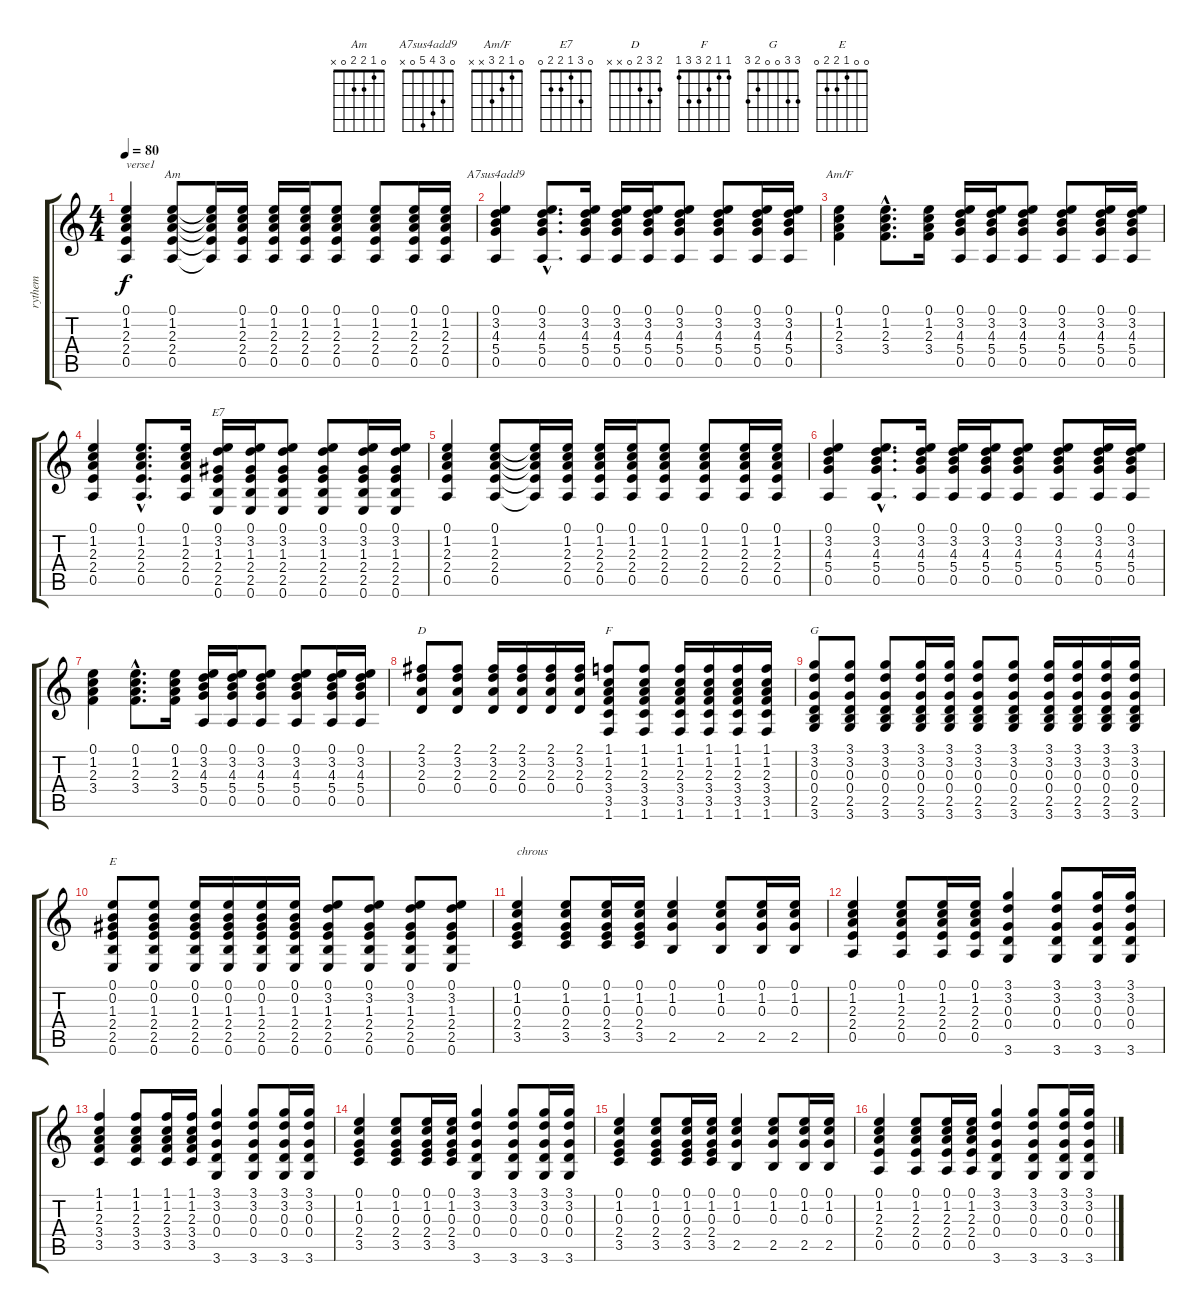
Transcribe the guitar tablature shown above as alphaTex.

\track ("rythem" "rythem") {instrument acousticguitarsteel}
\staff {score tabs}
\tuning (E4 B3 G3 D3 A2 E2) {hide}
\chord ("Am" 0 1 2 2 0 x)
\chord ("A7sus4add9" 0 3 4 5 0 x)
\chord ("Am/F" 0 1 2 3 x x)
\chord ("E7" 0 3 1 2 2 0)
\chord ("D" 2 3 2 0 x x)
\chord ("F" 1 1 2 3 3 1)
\chord ("G" 3 3 0 0 2 3)
\chord ("E" 0 0 1 2 2 0)
\ts (4 4)
\tempo 80
\clef g2
\ks c
(0.1 1.2 2.3 2.4 0.5).4{txt "verse1" dy f} (0.1 1.2 2.3 2.4 0.5).8{ch "Am"} (0.1{t} 1.2{t} 2.3{t} 2.4{t} 0.5{t}).16 (0.1 1.2 2.3 2.4 0.5).16 (0.1 1.2 2.3 2.4 0.5).16 (0.1 1.2 2.3 2.4 0.5).16 (0.1 1.2 2.3 2.4 0.5).8 (0.1 1.2 2.3 2.4 0.5).8 (0.1 1.2 2.3 2.4 0.5).16 (0.1 1.2 2.3 2.4 0.5).16 |
(0.1 3.2 4.3 5.4 0.5).4{ch "A7sus4add9"} (0.1{hac} 3.2{hac} 4.3{hac} 5.4{hac} 0.5{hac}).8{d} (0.1 3.2 4.3 5.4 0.5).16 (0.1 3.2 4.3 5.4 0.5).16 (0.1 3.2 4.3 5.4 0.5).16 (0.1 3.2 4.3 5.4 0.5).8 (0.1 3.2 4.3 5.4 0.5).8 (0.1 3.2 4.3 5.4 0.5).16 (0.1 3.2 4.3 5.4 0.5).16 |
(0.1 1.2 2.3 3.4).4{ch "Am/F"} (0.1{hac} 1.2{hac} 2.3{hac} 3.4{hac}).8{d} (0.1 1.2 2.3 3.4).16 (0.1 3.2 4.3 5.4 0.5).16 (0.1 3.2 4.3 5.4 0.5).16 (0.1 3.2 4.3 5.4 0.5).8 (0.1 3.2 4.3 5.4 0.5).8 (0.1 3.2 4.3 5.4 0.5).16 (0.1 3.2 4.3 5.4 0.5).16 |
(0.1 1.2 2.3 2.4 0.5).4 (0.1{hac} 1.2{hac} 2.3{hac} 2.4{hac} 0.5{hac}).8{d} (0.1 1.2 2.3 2.4 0.5).16 (0.1 3.2 1.3 2.4 2.5 0.6).16{ch "E7"} (0.1 3.2 1.3 2.4 2.5 0.6).16 (0.1 3.2 1.3 2.4 2.5 0.6).8 (0.1 3.2 1.3 2.4 2.5 0.6).8 (0.1 3.2 1.3 2.4 2.5 0.6).16 (0.1 3.2 1.3 2.4 2.5 0.6).16 |
(0.1 1.2 2.3 2.4 0.5).4 (0.1 1.2 2.3 2.4 0.5).8 (0.1{t} 1.2{t} 2.3{t} 2.4{t} 0.5{t}).16 (0.1 1.2 2.3 2.4 0.5).16 (0.1 1.2 2.3 2.4 0.5).16 (0.1 1.2 2.3 2.4 0.5).16 (0.1 1.2 2.3 2.4 0.5).8 (0.1 1.2 2.3 2.4 0.5).8 (0.1 1.2 2.3 2.4 0.5).16 (0.1 1.2 2.3 2.4 0.5).16 |
(0.1 3.2 4.3 5.4 0.5).4 (0.1{hac} 3.2{hac} 4.3{hac} 5.4{hac} 0.5{hac}).8{d} (0.1 3.2 4.3 5.4 0.5).16 (0.1 3.2 4.3 5.4 0.5).16 (0.1 3.2 4.3 5.4 0.5).16 (0.1 3.2 4.3 5.4 0.5).8 (0.1 3.2 4.3 5.4 0.5).8 (0.1 3.2 4.3 5.4 0.5).16 (0.1 3.2 4.3 5.4 0.5).16 |
(0.1 1.2 2.3 3.4).4 (0.1{hac} 1.2{hac} 2.3{hac} 3.4{hac}).8{d} (0.1 1.2 2.3 3.4).16 (0.1 3.2 4.3 5.4 0.5).16 (0.1 3.2 4.3 5.4 0.5).16 (0.1 3.2 4.3 5.4 0.5).8 (0.1 3.2 4.3 5.4 0.5).8 (0.1 3.2 4.3 5.4 0.5).16 (0.1 3.2 4.3 5.4 0.5).16 |
(2.1 3.2 2.3 0.4).8{ch "D"} (2.1 3.2 2.3 0.4).8 (2.1 3.2 2.3 0.4).16 (2.1 3.2 2.3 0.4).16 (2.1 3.2 2.3 0.4).16 (2.1 3.2 2.3 0.4).16 (1.1 1.2 2.3 3.4 3.5 1.6).8{ch "F"} (1.1 1.2 2.3 3.4 3.5 1.6).8 (1.1 1.2 2.3 3.4 3.5 1.6).16 (1.1 1.2 2.3 3.4 3.5 1.6).16 (1.1 1.2 2.3 3.4 3.5 1.6).16 (1.1 1.2 2.3 3.4 3.5 1.6).16 |
(3.1 3.2 0.3 0.4 2.5 3.6).8{ch "G"} (3.1 3.2 0.3 0.4 2.5 3.6).8 (3.1 3.2 0.3 0.4 2.5 3.6).8 (3.1 3.2 0.3 0.4 2.5 3.6).16 (3.1 3.2 0.3 0.4 2.5 3.6).16 (3.1 3.2 0.3 0.4 2.5 3.6).8 (3.1 3.2 0.3 0.4 2.5 3.6).8 (3.1 3.2 0.3 0.4 2.5 3.6).16 (3.1 3.2 0.3 0.4 2.5 3.6).16 (3.1 3.2 0.3 0.4 2.5 3.6).16 (3.1 3.2 0.3 0.4 2.5 3.6).16 |
(0.1 0.2 1.3 2.4 2.5 0.6).8{ch "E"} (0.1 0.2 1.3 2.4 2.5 0.6).8 (0.1 0.2 1.3 2.4 2.5 0.6).16 (0.1 0.2 1.3 2.4 2.5 0.6).16 (0.1 0.2 1.3 2.4 2.5 0.6).16 (0.1 0.2 1.3 2.4 2.5 0.6).16 (0.1 3.2 1.3 2.4 2.5 0.6).8 (0.1 3.2 1.3 2.4 2.5 0.6).8 (0.1 3.2 1.3 2.4 2.5 0.6).8 (0.1 3.2 1.3 2.4 2.5 0.6).8 |
(0.1 1.2 0.3 2.4 3.5).4{txt "chrous"} (0.1 1.2 0.3 2.4 3.5).8 (0.1 1.2 0.3 2.4 3.5).16 (0.1 1.2 0.3 2.4 3.5).16 (0.1 1.2 0.3 2.5).4 (0.1 1.2 0.3 2.5).8 (0.1 1.2 0.3 2.5).16 (0.1 1.2 0.3 2.5).16 |
(0.1 1.2 2.3 2.4 0.5).4 (0.1 1.2 2.3 2.4 0.5).8 (0.1 1.2 2.3 2.4 0.5).16 (0.1 1.2 2.3 2.4 0.5).16 (3.1 3.2 0.3 0.4 3.6).4 (3.1 3.2 0.3 0.4 3.6).8 (3.1 3.2 0.3 0.4 3.6).16 (3.1 3.2 0.3 0.4 3.6).16 |
(1.1 1.2 2.3 3.4 3.5).4 (1.1 1.2 2.3 3.4 3.5).8 (1.1 1.2 2.3 3.4 3.5).16 (1.1 1.2 2.3 3.4 3.5).16 (3.1 3.2 0.3 0.4 3.6).4 (3.1 3.2 0.3 0.4 3.6).8 (3.1 3.2 0.3 0.4 3.6).16 (3.1 3.2 0.3 0.4 3.6).16 |
(0.1 1.2 0.3 2.4 3.5).4 (0.1 1.2 0.3 2.4 3.5).8 (0.1 1.2 0.3 2.4 3.5).16 (0.1 1.2 0.3 2.4 3.5).16 (3.1 3.2 0.3 0.4 3.6).4 (3.1 3.2 0.3 0.4 3.6).8 (3.1 3.2 0.3 0.4 3.6).16 (3.1 3.2 0.3 0.4 3.6).16 |
(0.1 1.2 0.3 2.4 3.5).4 (0.1 1.2 0.3 2.4 3.5).8 (0.1 1.2 0.3 2.4 3.5).16 (0.1 1.2 0.3 2.4 3.5).16 (0.1 1.2 0.3 2.5).4 (0.1 1.2 0.3 2.5).8 (0.1 1.2 0.3 2.5).16 (0.1 1.2 0.3 2.5).16 |
(0.1 1.2 2.3 2.4 0.5).4 (0.1 1.2 2.3 2.4 0.5).8 (0.1 1.2 2.3 2.4 0.5).16 (0.1 1.2 2.3 2.4 0.5).16 (3.1 3.2 0.3 0.4 3.6).4 (3.1 3.2 0.3 0.4 3.6).8 (3.1 3.2 0.3 0.4 3.6).16 (3.1 3.2 0.3 0.4 3.6).16
